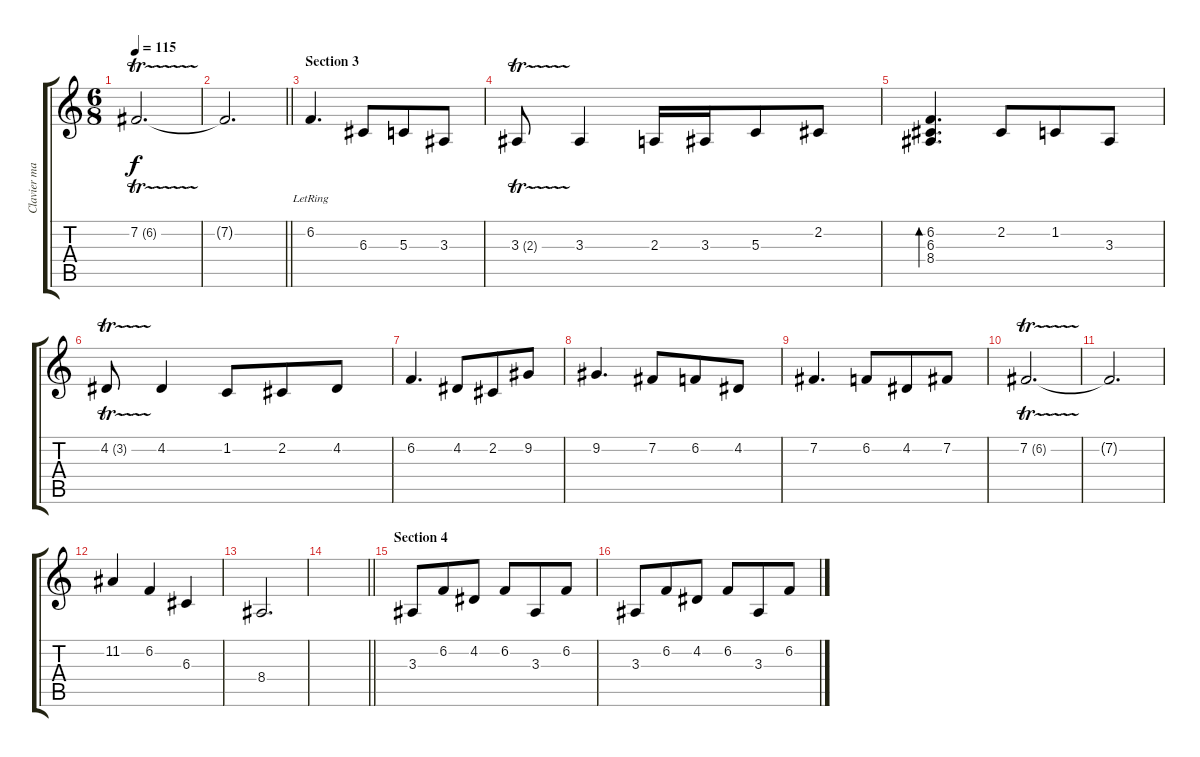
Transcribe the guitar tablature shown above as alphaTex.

\track ("Clavier main Droite" "Clavier ma") {instrument harpsichord}
\staff {score tabs}
\tuning (E4 B3 G3 D3 A2 E2) {hide}
\ts (6 8)
\tempo 115
\clef g2
\ks c
7.2{tr (6 32)}.2{d dy f} |
\barLineRight lightlight
7.2{t}.2{d} |
\section ("" "Section 3")
6.2{lr}.4{d} 6.3.8 5.3.8 3.3.8 |
3.3{tr (2 32)}.8 3.3.4 2.3.16 3.3.16 5.3.8 2.2.8 |
(6.2 6.3 8.4).4{d bd 480} 2.2.8 1.2.8 3.3.8 |
4.2{tr (3 32)}.8 4.2.4 1.2.8 2.2.8 4.2.8 |
6.2.4{d} 4.2.8 2.2.8 9.2.8 |
9.2.4{d} 7.2.8 6.2.8 4.2.8 |
7.2.4{d} 6.2.8 4.2.8 7.2.8 |
7.2{tr (6 32)}.2{d} |
7.2{t}.2{d} |
11.2.4 6.2.4 6.3.4 |
8.4.2{d} |
\barLineRight lightlight
|
\section ("" "Section 4")
3.3.8 6.2.8 4.2.8 6.2.8 3.3.8 6.2.8 |
3.3.8 6.2.8 4.2.8 6.2.8 3.3.8 6.2.8
